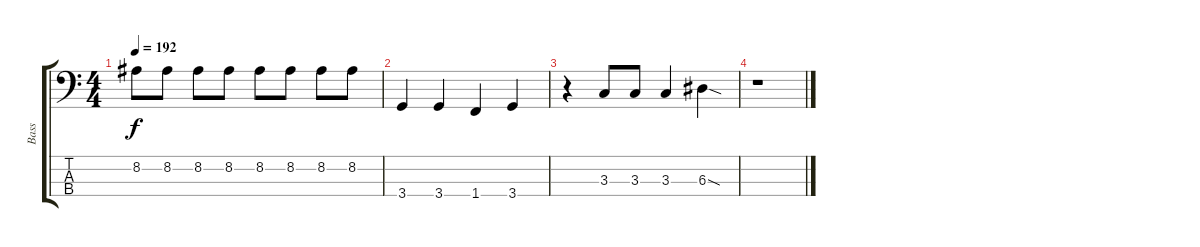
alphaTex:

\track ("Bass" "Bass") {instrument slapbass2}
\staff {score tabs}
\tuning (G2 D2 A1 E1) {hide}
\ts (4 4)
\tempo 192
\clef f4
\ks c
8.2.8{dy f} 8.2.8 8.2.8 8.2.8 8.2.8 8.2.8 8.2.8 8.2.8 |
3.4.4 3.4.4 1.4.4 3.4.4 |
r.4 3.3.8 3.3.8 3.3.4 6.3{sod}.4 |
r.1
